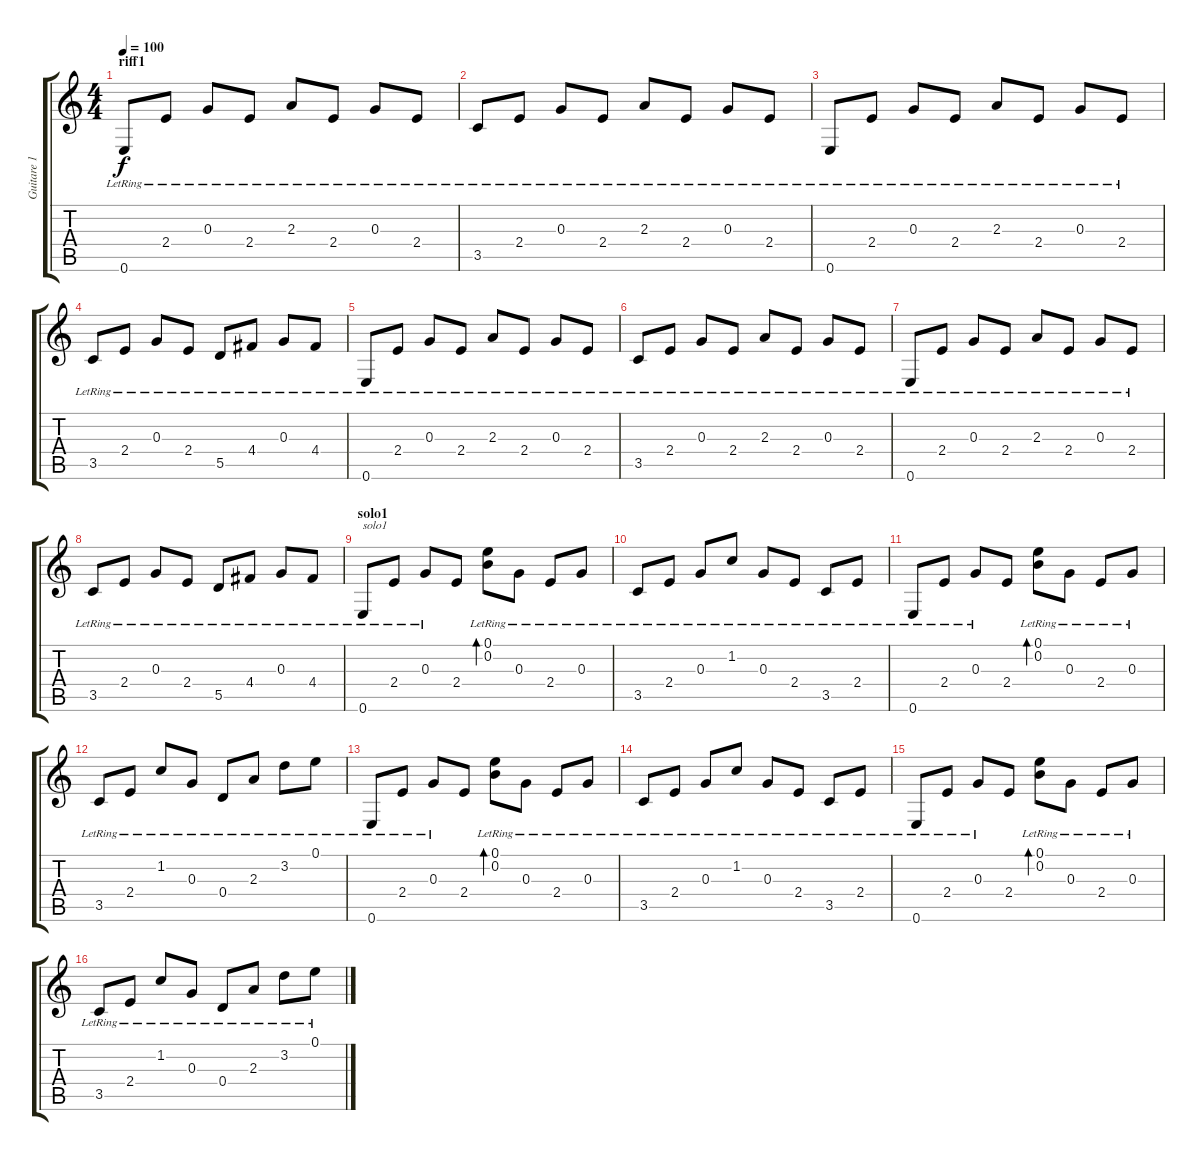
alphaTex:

\track ("Guitare 1" "Guitare 1") {instrument acousticguitarnylon}
\staff {score tabs}
\tuning (E4 B3 G3 D3 A2 E2) {hide}
\ts (4 4)
\section ("" "riff1")
\tempo 100
\clef g2
\ks c
0.6{lr}.8{dy f} 2.4{lr}.8 0.3{lr}.8 2.4{lr}.8 2.3{lr}.8 2.4{lr}.8 0.3{lr}.8 2.4{lr}.8 |
3.5{lr}.8 2.4{lr}.8 0.3{lr}.8 2.4{lr}.8 2.3{lr}.8 2.4{lr}.8 0.3{lr}.8 2.4{lr}.8 |
0.6{lr}.8 2.4{lr}.8 0.3{lr}.8 2.4{lr}.8 2.3{lr}.8 2.4{lr}.8 0.3{lr}.8 2.4{lr}.8 |
3.5{lr}.8 2.4{lr}.8 0.3{lr}.8 2.4{lr}.8 5.5{lr}.8 4.4{lr}.8 0.3{lr}.8 4.4{lr}.8 |
0.6{lr}.8 2.4{lr}.8 0.3{lr}.8 2.4{lr}.8 2.3{lr}.8 2.4{lr}.8 0.3{lr}.8 2.4{lr}.8 |
3.5{lr}.8 2.4{lr}.8 0.3{lr}.8 2.4{lr}.8 2.3{lr}.8 2.4{lr}.8 0.3{lr}.8 2.4{lr}.8 |
0.6{lr}.8 2.4{lr}.8 0.3{lr}.8 2.4{lr}.8 2.3{lr}.8 2.4{lr}.8 0.3{lr}.8 2.4{lr}.8 |
3.5{lr}.8 2.4{lr}.8 0.3{lr}.8 2.4{lr}.8 5.5{lr}.8 4.4{lr}.8 0.3{lr}.8 4.4{lr}.8 |
\section ("" "solo1")
0.6{lr}.8{txt "solo1"} 2.4{lr}.8 0.3{lr}.8 2.4.8 (0.1{lr} 0.2{lr}).8{bd 480} 0.3{lr}.8 2.4{lr}.8 0.3{lr}.8 |
3.5{lr}.8 2.4{lr}.8 0.3{lr}.8 1.2{lr}.8 0.3{lr}.8 2.4{lr}.8 3.5{lr}.8 2.4{lr}.8 |
0.6{lr}.8 2.4{lr}.8 0.3{lr}.8 2.4.8 (0.1{lr} 0.2{lr}).8{bd 480} 0.3{lr}.8 2.4{lr}.8 0.3{lr}.8 |
3.5{lr}.8 2.4{lr}.8 1.2{lr}.8 0.3{lr}.8 0.4{lr}.8 2.3{lr}.8 3.2{lr}.8 0.1{lr}.8 |
0.6{lr}.8 2.4{lr}.8 0.3{lr}.8 2.4.8 (0.1{lr} 0.2{lr}).8{bd 480} 0.3{lr}.8 2.4{lr}.8 0.3{lr}.8 |
3.5{lr}.8 2.4{lr}.8 0.3{lr}.8 1.2{lr}.8 0.3{lr}.8 2.4{lr}.8 3.5{lr}.8 2.4{lr}.8 |
0.6{lr}.8 2.4{lr}.8 0.3{lr}.8 2.4.8 (0.1{lr} 0.2{lr}).8{bd 480} 0.3{lr}.8 2.4{lr}.8 0.3{lr}.8 |
3.5{lr}.8 2.4{lr}.8 1.2{lr}.8 0.3{lr}.8 0.4{lr}.8 2.3{lr}.8 3.2{lr}.8 0.1{lr}.8
